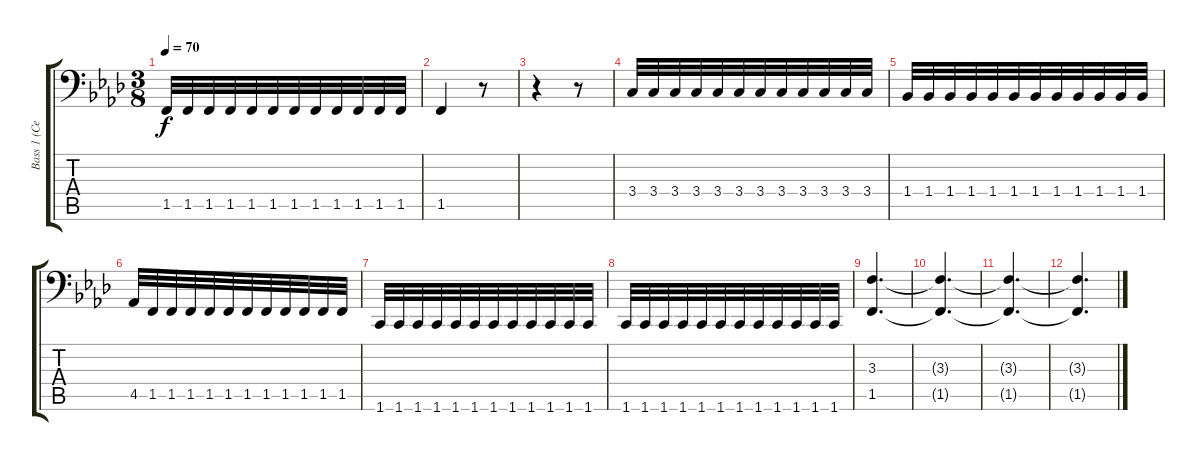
\track ("Bass 1 (Cello)" "Bass 1 (Ce") {instrument electricbassfinger}
\staff {score tabs}
\tuning (C3 G2 D2 A1 E1 B0) {hide}
\ts (3 8)
\tempo 70
\clef f4
\ks ab
1.5.32{dy f} 1.5.32 1.5.32 1.5.32 1.5.32 1.5.32 1.5.32 1.5.32 1.5.32 1.5.32 1.5.32 1.5.32 |
1.5.4 r.8 |
r.4 r.8 |
3.4.32 3.4.32 3.4.32 3.4.32 3.4.32 3.4.32 3.4.32 3.4.32 3.4.32 3.4.32 3.4.32 3.4.32 |
1.4.32 1.4.32 1.4.32 1.4.32 1.4.32 1.4.32 1.4.32 1.4.32 1.4.32 1.4.32 1.4.32 1.4.32 |
4.5.32 1.5.32 1.5.32 1.5.32 1.5.32 1.5.32 1.5.32 1.5.32 1.5.32 1.5.32 1.5.32 1.5.32 |
1.6.32 1.6.32 1.6.32 1.6.32 1.6.32 1.6.32 1.6.32 1.6.32 1.6.32 1.6.32 1.6.32 1.6.32 |
1.6.32 1.6.32 1.6.32 1.6.32 1.6.32 1.6.32 1.6.32 1.6.32 1.6.32 1.6.32 1.6.32 1.6.32 |
(3.3 1.5).4{d} |
(3.3{t} 1.5{t}).4{d} |
(3.3{t} 1.5{t}).4{d} |
(3.3{t} 1.5{t}).4{d}
